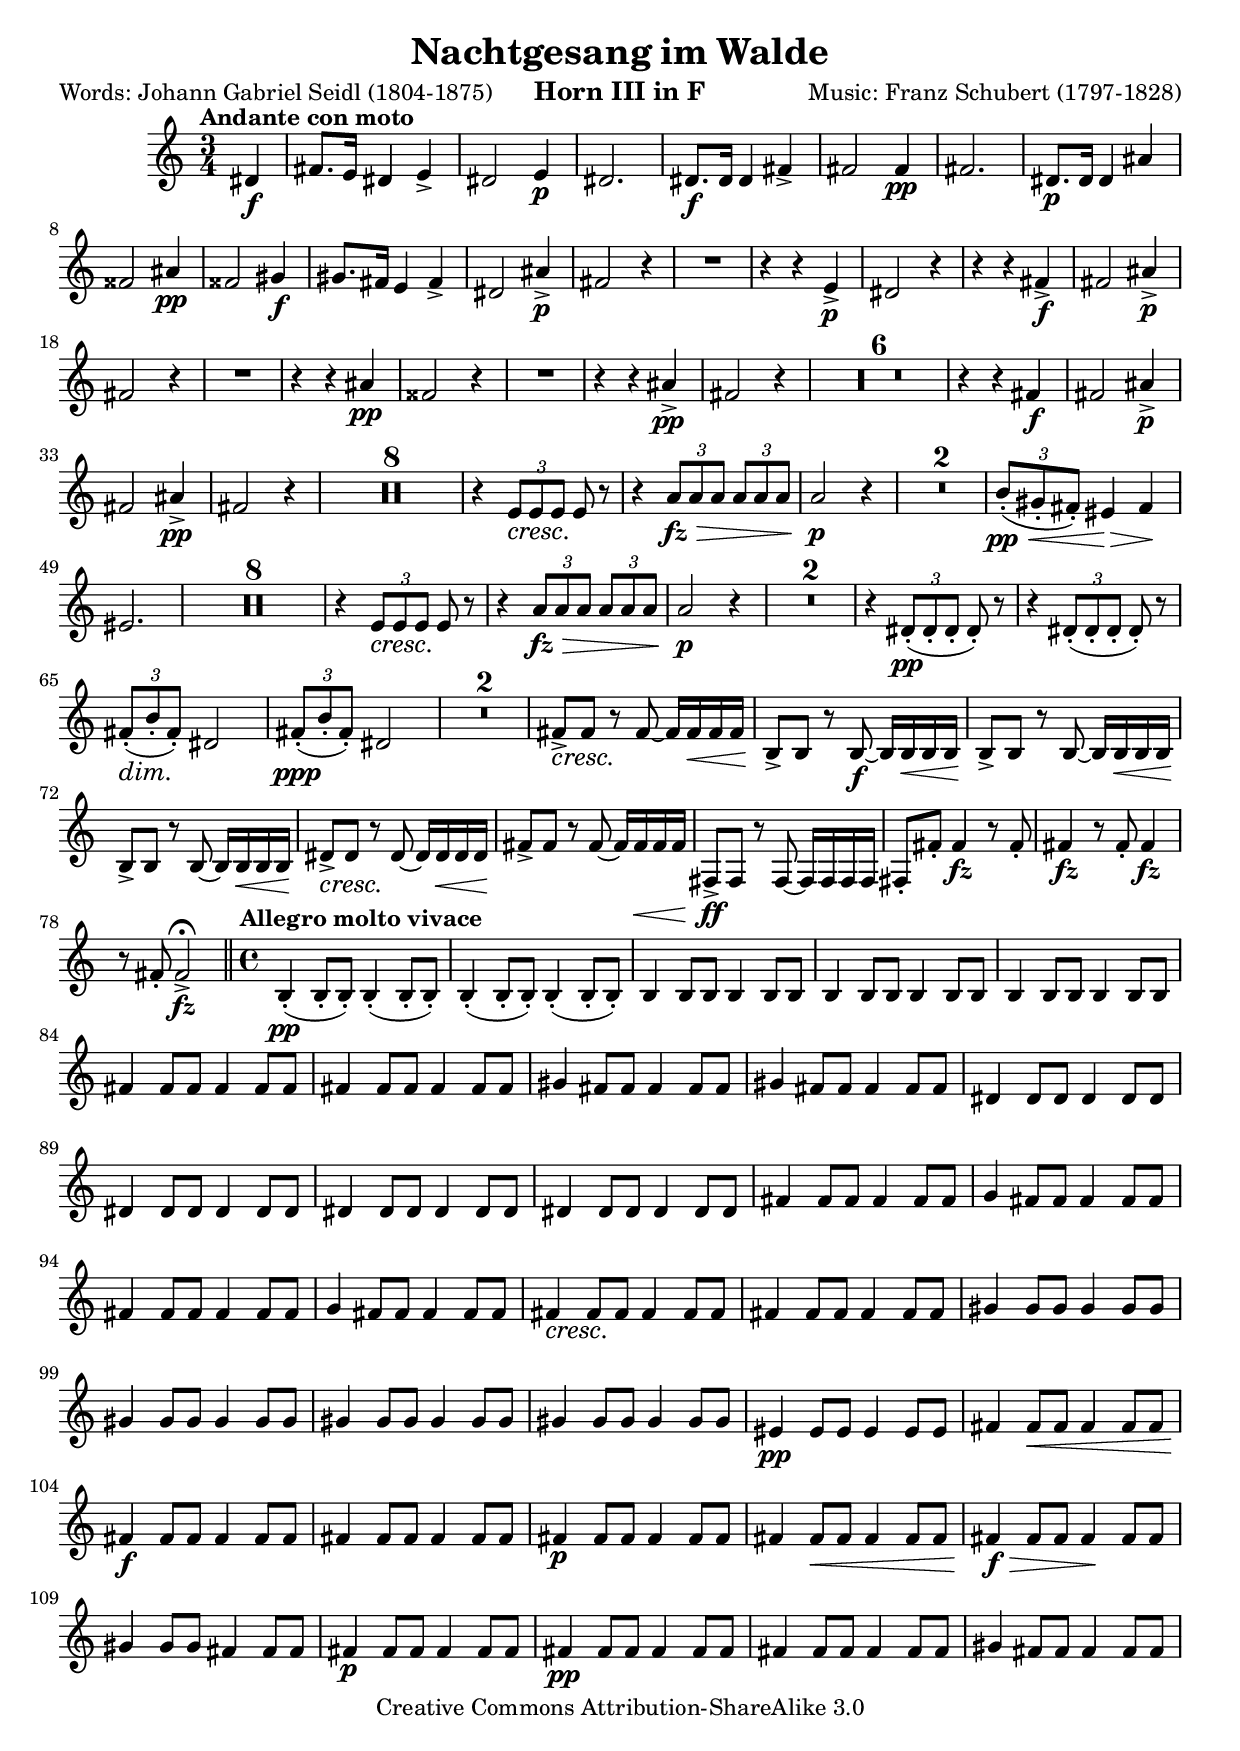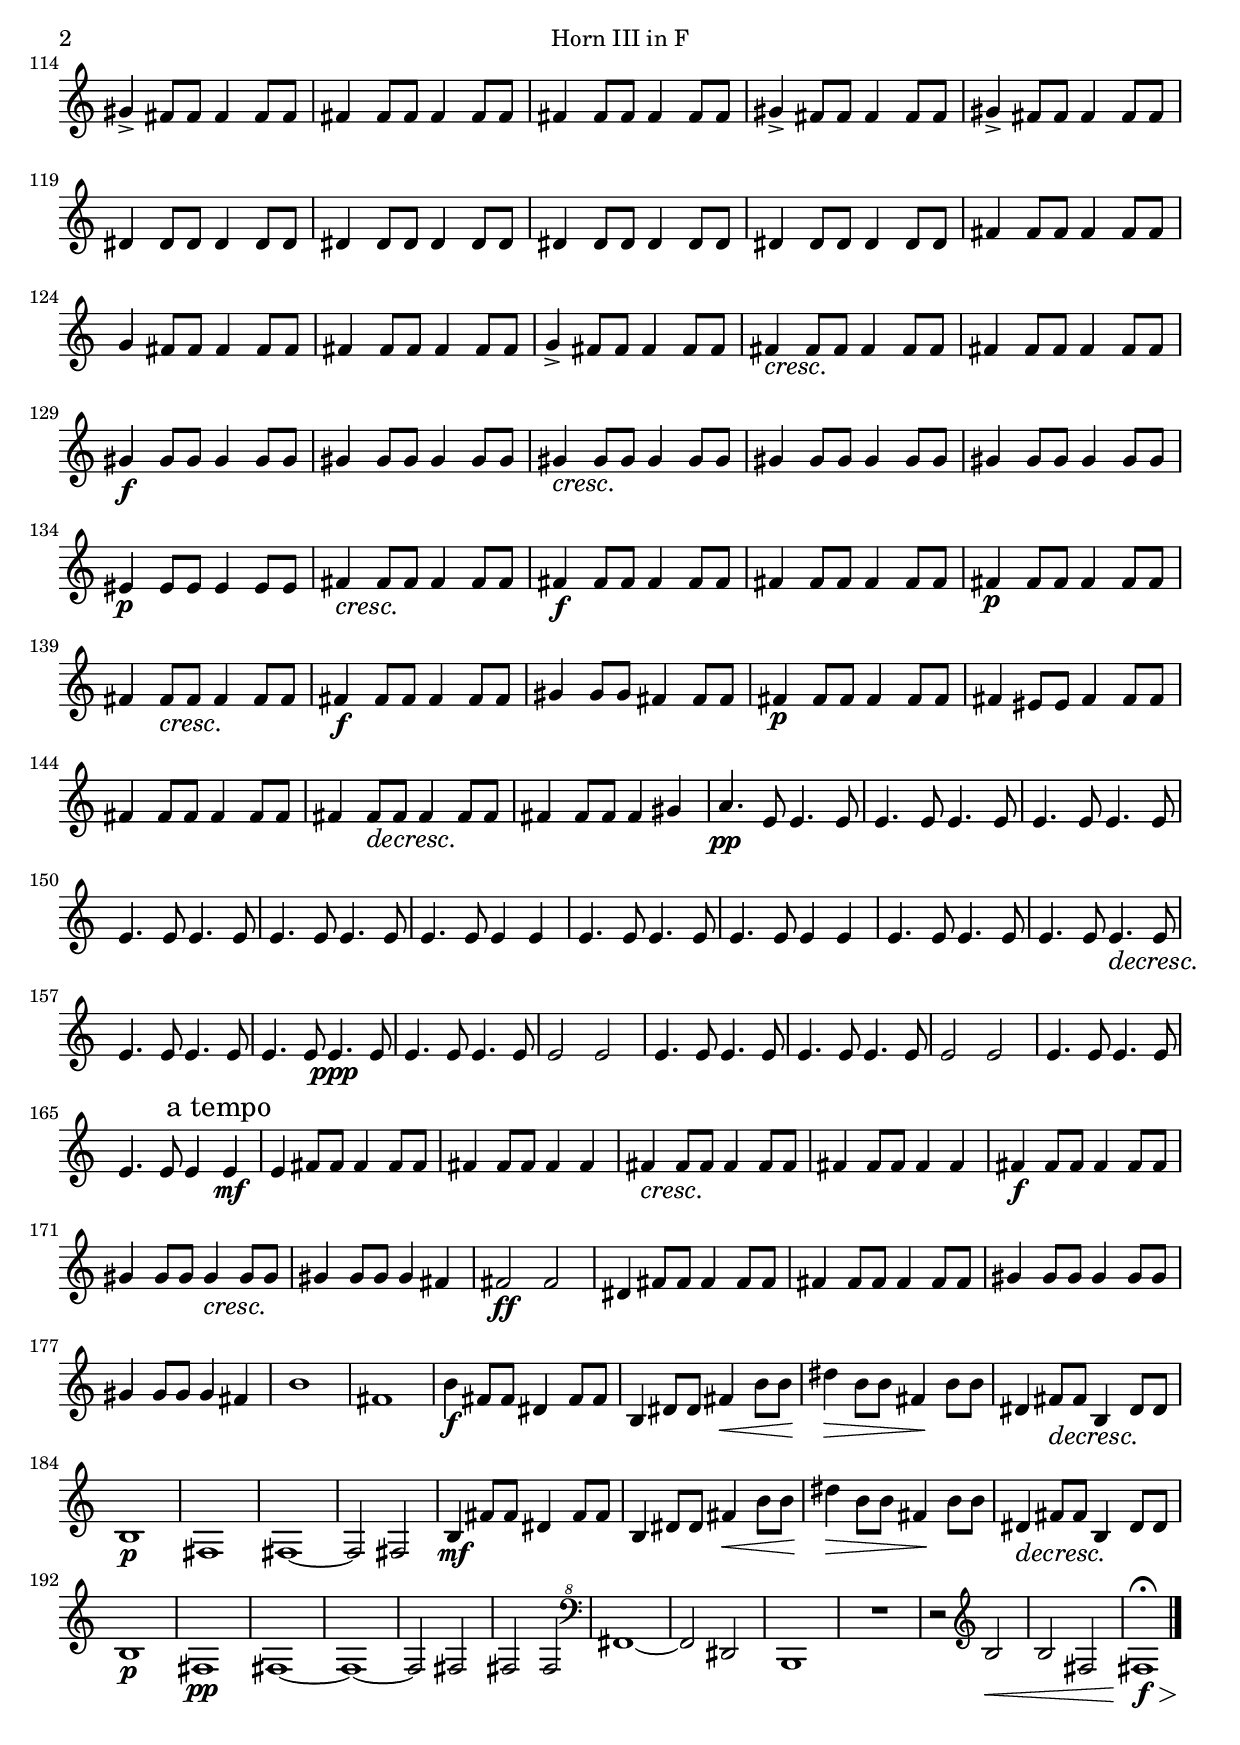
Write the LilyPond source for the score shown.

\version "2.13.43"

\include "defs.ily"
\version "2.13.42"

hornThree = \relative c'
{
  \transposition e
  e4\f |
  g8. f16 e4 f-> |
  e2 f4\p |
  e2. |
  e8.\f e16 e4 g-> |
  g2 g4\pp |
  g2. |
  e8.\p e16 e4 b' |
  gis2 b4\pp |
  gis2 a4\f |
  a8. g16 f4 g-> |
  e2 b'4->\p |
  g2 r4 |
  R2. |
  r4 r f->\p |
  e2 r4 |
  r r g4->\f |
  g2 b4->\p |
  g2 r4 |
  R2. |
  r4 r b\pp |
  gis2 r4 |
  R2. |
  r4 r b->\pp |
  g2 r4 |
  R2.*6 |
  r4 r g\f |
  g2 b4->\p |
  g2 b4->\pp |
  g2 r4 |
  R2.*8 |
  r4 \times 2/3 {f8\justCresc f f} f8 r |
  r4 \times 2/3 {bes8\fz\> bes bes} \times 2/3 {bes bes bes} |
  bes2\p r4 |
  R2.*2 |
  \times 2/3 {c8-.(\pp\< a-. g-.)} fis4\> g\! |
  fis2. |
  R2.*8 |
  r4 \times 2/3 {f8\justCresc f f} f8 r |
  r4 \times 2/3 {bes8\fz\> bes bes} \times 2/3 {bes bes bes} |
  bes2\p r4 |
  R2.*2 |
  r4 \times 2/3 {e,8-.(\pp e-. e-.} e8-.) r |
  r4 \times 2/3 {e8-.( e-. e-.} e8-.) r |
  \times 2/3 {g8-.(\justDim c-. g-.)} e2 |
  \times 2/3 {g8-.(\ppp c-. g-.)} e2 |
  R2.*2 |
  g8->\justCresc g r g~ g16 g\< g g |
  c,8->\! c r c~\f c16 c\< c c |
  \repeat unfold 2 {c8->\! c r c~ c16 c\< c c |}
  e8->\justCresc e r e~ e16 e\< e e |
  g8->\! g r g~ g16 g\< g g |
  g,8->\ff g r g~ g16 g g g |
  g8-. g'-. g4\fz r8 g-. |
  g4\fz r8 g-. g4\fz |
  r8 g-. g2->\fz\fermata |

  %4/4
  s1*0\pp \repeat unfold 4 {c,4-.( c8-. c-.)} |
  \repeat unfold 6 {c4 c8 c} |
  \repeat unfold 4 {g'4 g8 g} |
  \repeat unfold 2 {a4 g8 g g4 g8 g} |
  \repeat unfold 8 {e4 e8 e} |
  \repeat unfold 2
  {
    g4 g8 g g4 g8 g |
    aes4 g8 g g4 g8 g |
  }
  s1*0\justCresc \repeat unfold 4 {g4 g8 g} |
  \repeat unfold 8 {a4 a8 a} |
  s1*0\pp \repeat unfold 2 {fis4 fis8 fis} |
  g4 g8\< g g4 g8 g |
  s1*0\f \repeat unfold 4 {g4 g8 g} |
  s1*0\p \repeat unfold 2 {g4 g8 g} |
  g4 g8\< g g4 g8 g |
  g4\f\> g8 g g4\! g8 g |
  a4 a8 a g4 g8 g |
  s1*0\p \repeat unfold 2 {g4 g8 g} |
  s1*0\pp \repeat unfold 4 {g4 g8 g} |
  a4 g8 g g4 g8 g |
  a4-> g8 g g4 g8 g |
  \repeat unfold 4 {g4 g8 g} |
  \repeat unfold 2 {a4-> g8 g g4 g8 g} |
  \repeat unfold 8 {e4 e8 e} |
  \repeat unfold 2 {g4 g8 g} |
  aes4 g8 g g4 g8 g |
  \repeat unfold 2 {g4 g8 g} |
  aes4-> g8 g g4 g8 g |
  s1*0\justCresc \repeat unfold 4 {g4 g8 g} |
  s1*0\f \repeat unfold 4 {a4 a8 a} |
  s1*0\justCresc \repeat unfold 6 {a4 a8 a} |
  s1*0\p \repeat unfold 2 {fis4 fis8 fis} |
  s1*0\justCresc \repeat unfold 2 {g4 g8 g} |
  s1*0\f \repeat unfold 4 {g4 g8 g} |
  s1*0\p \repeat unfold 2 {g4 g8 g} |
  g4 g8\justCresc g g4 g8 g |
  s1*0\f \repeat unfold 2 {g4 g8 g} |
  a4 a8 a g4 g8 g |
  s1*0\p \repeat unfold 2 {g4 g8 g} |
  g4 fis8 fis g4 g8 g |
  \repeat unfold 2 {g4 g8 g} |
  g4 g8\justDecresc g g4 g8 g |
  g4 g8 g g4 a |

  %un poco ritard
  bes4.\pp f8 f4. f8 |
  \repeat unfold 9 {f4. f8} f4 f |
  \repeat unfold 3 {f4. f8} f4 f |
  \repeat unfold 3 {f4. f8} f4.\justDecresc f8 |
  \repeat unfold 3 {f4. f8} f4.\ppp f8 |
  \repeat unfold 2 {f4. f8} |
  f2 f |
  \repeat unfold 4 {f4. f8} |
  f2 f |
  \repeat unfold 3 {f4. f8} f4

  %a tempo
  f\mf |
  f4 g8 g g4 g8 g |
  g4 g8 g g4 g |
  g4\justCresc g8 g g4 g8 g |
  g4 g8 g g4 g |
  g4\f g8 g g4 g8 g |
  a4 a8 a a4\justCresc a8 a |
  a4 a8 a a4 g |
  g2\ff g |
  e4 g8 g g4 g8 g |
  \repeat unfold 2 {g4 g8 g} |
  \repeat unfold 2 {a4 a8 a} |
  a4 a8 a a4 g |
  c1 |
  g |
  c4\f g8 g e4 g8 g |
  c,4 e8 e g4\< c8 c |
  e4\> c8 c g4\! c8 c |
  e,4 g8\justDecresc g c,4 e8 e |
  c1\p |
  g |
  g~ |
  g2 g |
  c4\mf g'8 g e4 g8 g |
  c,4 e8 e g4\< c8 c |
  e4\> c8 c g4\! c8 c |
  e,4\justDecresc g8 g c,4 e8 e |
  c1\p |
  g\pp |
  g~ |
  g~ |
  g2 g |
  g g |
  \clef "bass^8"
  g1~ |
  g2 e |
  c1 |
  R1 |
  r2 \clef treble c'\< |
  c g |
  << {g1\fermata} {s2..\f\> s8\!} >> |
}


notes = \transpose f e \hornThree
instrument = "Horn III in F"

\version "2.13.43"

\include "header.ily"

\score
{
  \new Staff
  {
    << \notes \outline >>
  }
}

